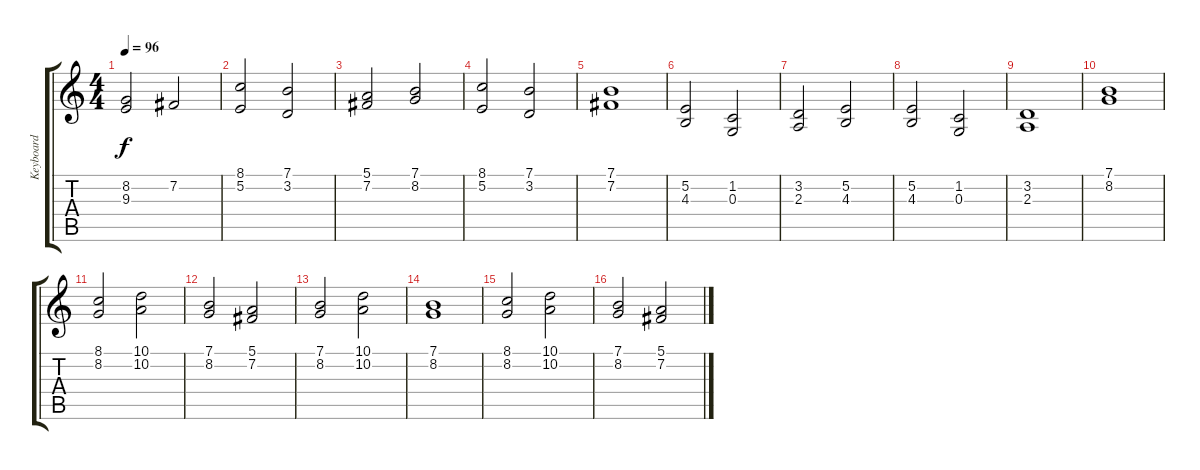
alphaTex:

\track ("Keyboard" "Keyboard") {instrument stringensemble1}
\staff {score tabs}
\tuning (E4 B3 G3 D3 A2 E2) {hide}
\ts (4 4)
\tempo 96
\clef g2
\ks c
(8.2 9.3).2{dy f} 7.2.2 |
(8.1 5.2).2 (7.1 3.2).2 |
(5.1 7.2).2 (7.1 8.2).2 |
(8.1 5.2).2 (7.1 3.2).2 |
(7.1 7.2).1 |
(5.2 4.3).2 (1.2 0.3).2 |
(3.2 2.3).2 (5.2 4.3).2 |
(5.2 4.3).2 (1.2 0.3).2 |
(3.2 2.3).1 |
(7.1 8.2).1 |
(8.1 8.2).2 (10.1 10.2).2 |
(7.1 8.2).2 (5.1 7.2).2 |
(7.1 8.2).2 (10.1 10.2).2 |
(7.1 8.2).1 |
(8.1 8.2).2 (10.1 10.2).2 |
(7.1 8.2).2 (5.1 7.2).2
